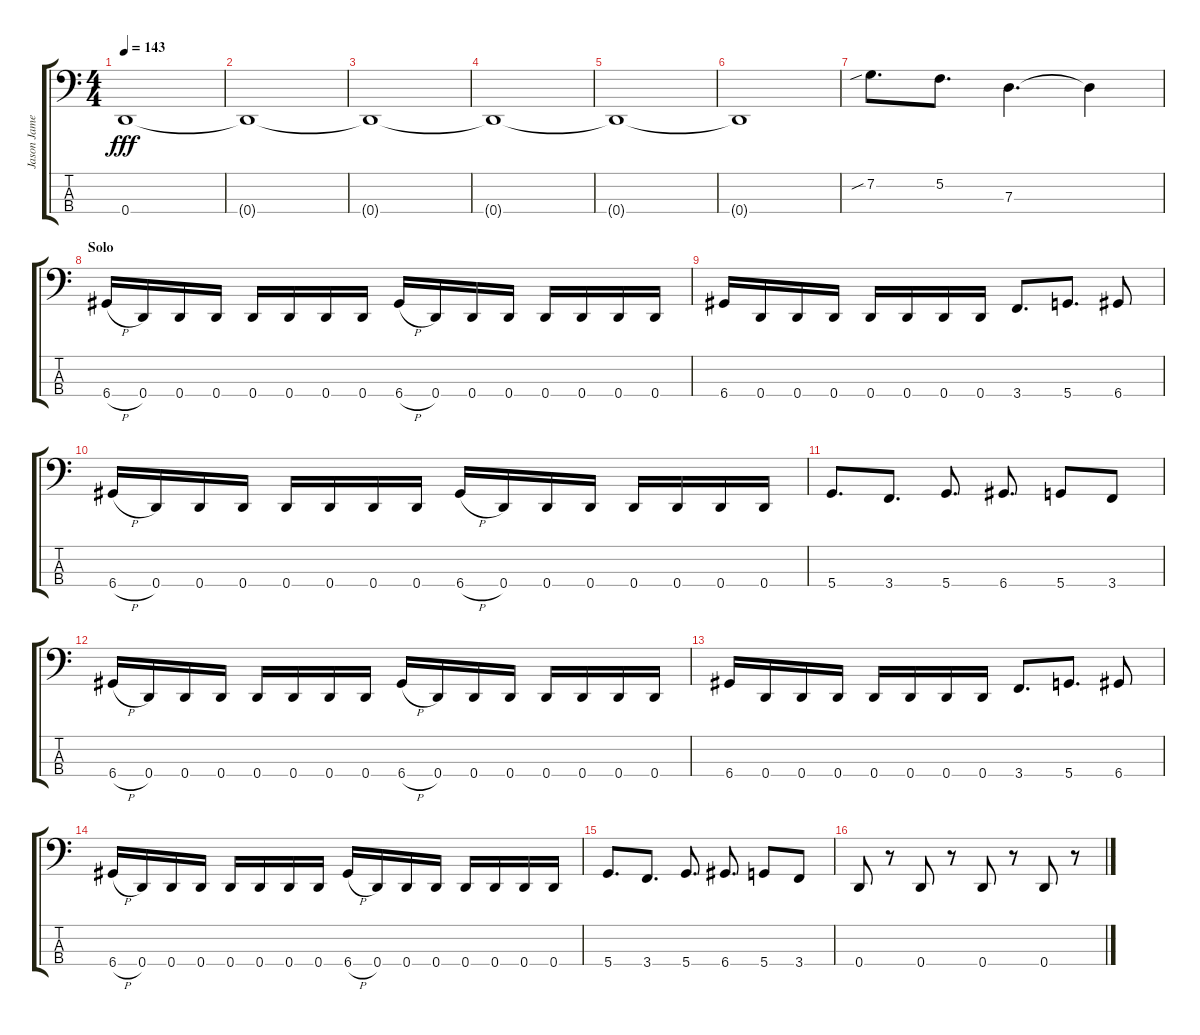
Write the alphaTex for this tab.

\track ("Jason James" "Jason Jame") {instrument electricbassfinger}
\staff {score tabs}
\tuning (F2 C2 G1 D1) {hide}
\ts (4 4)
\tempo 143
\clef f4
\ks c
0.4{t}.1{dy fff} |
0.4{t}.1 |
0.4{t}.1 |
0.4{t}.1 |
0.4{t}.1 |
0.4{t}.1 |
7.2{sib}.8{d} 5.2.8{d} 7.3.4{d} 7.3{t}.4 |
\section ("" "Solo")
6.4{h}.16 0.4.16 0.4.16 0.4.16 0.4.16 0.4.16 0.4.16 0.4.16 6.4{h}.16 0.4.16 0.4.16 0.4.16 0.4.16 0.4.16 0.4.16 0.4.16 |
6.4.16 0.4.16 0.4.16 0.4.16 0.4.16 0.4.16 0.4.16 0.4.16 3.4.8{d} 5.4.8{d} 6.4.8 |
6.4{h}.16 0.4.16 0.4.16 0.4.16 0.4.16 0.4.16 0.4.16 0.4.16 6.4{h}.16 0.4.16 0.4.16 0.4.16 0.4.16 0.4.16 0.4.16 0.4.16 |
5.4.8{d} 3.4.8{d} 5.4.8{d} 6.4.8{d} 5.4.8 3.4.8 |
6.4{h}.16 0.4.16 0.4.16 0.4.16 0.4.16 0.4.16 0.4.16 0.4.16 6.4{h}.16 0.4.16 0.4.16 0.4.16 0.4.16 0.4.16 0.4.16 0.4.16 |
6.4.16 0.4.16 0.4.16 0.4.16 0.4.16 0.4.16 0.4.16 0.4.16 3.4.8{d} 5.4.8{d} 6.4.8 |
6.4{h}.16 0.4.16 0.4.16 0.4.16 0.4.16 0.4.16 0.4.16 0.4.16 6.4{h}.16 0.4.16 0.4.16 0.4.16 0.4.16 0.4.16 0.4.16 0.4.16 |
5.4.8{d} 3.4.8{d} 5.4.8{d} 6.4.8{d} 5.4.8 3.4.8 |
0.4.8 r.8 0.4.8 r.8 0.4.8 r.8 0.4.8 r.8
